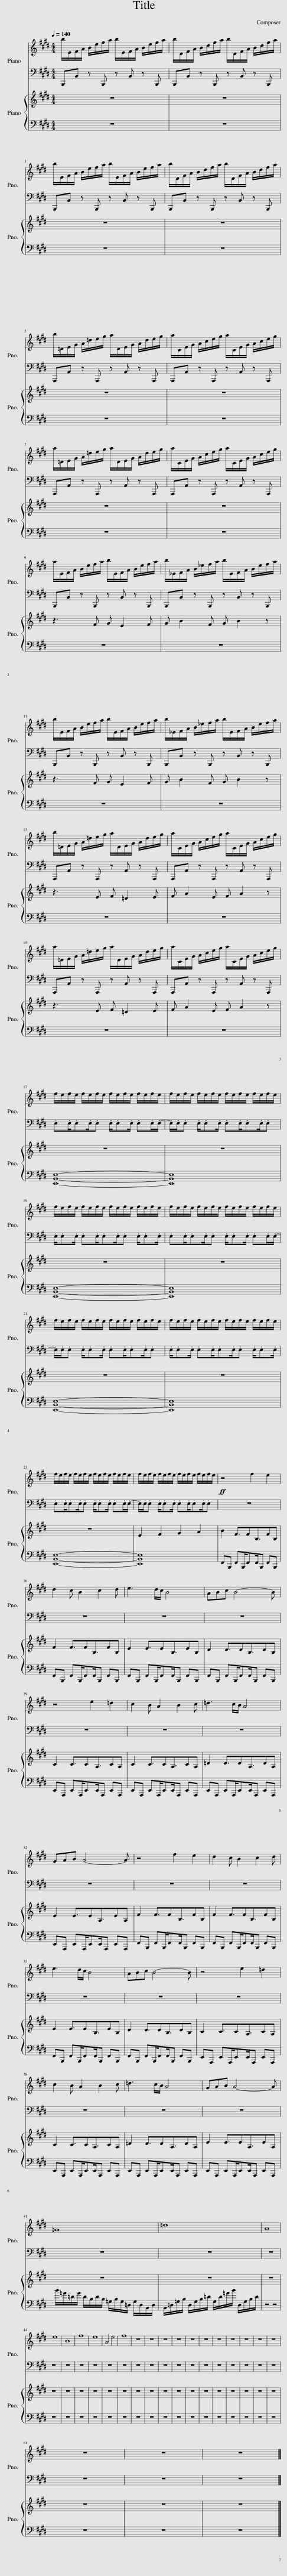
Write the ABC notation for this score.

X:1
%%score { 1 | 2 } { 3 | 4 }
L:1/8
Q:1/4=140
M:4/4
I:linebreak $
K:E
V:1 treble
V:2 bass
V:3 treble
V:4 bass
V:1
 b/E/F/A/ B/e/f/a/ b/E/F/A/ B/e/f/a/ | b/D/F/A/ B/d/f/a/ b/D/F/A/ B/d/f/a/ |$ b/E/F/A/ B/e/f/a/ b/E/F/A/ B/e/f/a/ | b/D/F/A/ B/d/f/a/ b/D/F/A/ B/d/f/a/ |$ b/=D/E/G/ A/=d/e/g/ a/D/E/G/ A/d/e/g/ | %5
 a/C/E/G/ A/c/e/g/ a/C/E/G/ A/c/e/g/ |$ a/=D/E/G/ A/=d/e/g/ a/D/E/G/ A/d/e/g/ | a/C/E/G/ A/c/e/g/ a/C/E/G/ A/c/e/g/ |$ a/E/F/A/ B/e/f/a/ b/E/F/A/ B/e/f/a/ | b/_E/F/A/ B/_e/f/a/ b/E/F/A/ B/e/f/a/ |$ %10
 b/E/F/A/ B/e/f/a/ b/E/F/A/ B/e/f/a/ | b/_E/F/A/ B/_e/f/a/ b/E/F/A/ B/e/f/a/ |$ b/=D/E/G/ A/=d/e/g/ a/D/E/G/ A/d/e/g/ | a/C/E/G/ A/c/e/g/ a/C/E/G/ A/c/e/g/ |$ a/=D/E/G/ A/=d/e/g/ a/D/E/G/ A/d/e/g/ | %15
 a/C/E/G/ A/c/e/g/ a/C/E/G/ A/c/e/g/ |$ f/e/f/e/ f/e/f/e/ f/e/f/e/ f/e/f/e/ | f/e/f/e/ f/e/f/e/ f/e/f/e/ f/e/f/e/ |$ f/e/f/e/ f/e/f/e/ f/e/f/e/ f/e/f/e/ | f/e/f/e/ f/e/f/e/ f/e/f/e/ f/e/f/e/ |$ %20
 f/e/f/e/ f/e/f/e/ f/e/f/e/ f/e/f/e/ | f/e/f/e/ f/e/f/e/ f/e/f/e/ f/e/f/e/ |$ f/e/f/e/ f/e/f/e/ f/e/f/e/ f/e/f/e/ | f/e/f/e/ f/e/f/e/ f/e/f/e/ f/e/f/e/ |!ff! z4 f2 e2 |$ %25
 d2 c B2 c2 d | e3 d/c/ B4 | ABc B4- B |$ z4 e2 =d2 | c2 B A2 B2 c | %30
 =d3 c/B/ A4 |$ GAB A4- A | z4 f2 e2 | d2 c B2 c2 d |$ e3 d/c/ B4 | %35
 ABc B4- B | z4 e2 =d2 |$ c2 B A2 B2 c | =d3 c/B/ A4 | GAB A4- A |$ %40
 =G8 | =d8 | A8 |$ e8 | B8 | %45
 f8 | e8 | A4 e4 | f8 | z8 | %50
 z8 | z8 | z8 | z8 | z8 | %55
 z8 | z8 | z8 | z8 | z8 |$ %60
 z8 | z8 | z8 |] %63
V:2
 B,,,B,, z B,,, z B,, z B,,, | B,,,B,, z B,,, z B,, z B,,, |$ B,,,B,, z B,,, z B,, z B,,, | B,,,B,, z B,,, z B,, z B,,, |$ A,,,A,, z A,,, z A,, z A,,, | %5
 A,,,A,, z A,,, z A,, z A,,, |$ A,,,A,, z A,,, z A,, z A,,, | A,,,A,, z A,,, z A,, z A,,, |$ B,,,B,, z B,,, z B,, z B,,, | B,,,B,, z B,,, z B,, z B,,, |$ %10
 B,,,B,, z B,,, z B,, z B,,, | B,,,B,, z B,,, z B,, z B,,, |$ A,,,A,, z A,,, z A,, z A,,, | A,,,A,, z A,,, z A,, z A,,, |$ A,,,A,, z A,,, z A,, z A,,, | %15
 A,,,A,, z A,,, z A,, z A,,, |$ .E,.E,/.E,.E,/.E, .E,/.E,.E,/ .E,.E,/.E,/- | .E,/.E,/.E, .E,/.E,.E,/ .E,.E,/.E,.E,/.E, |$ .E,/.E,.E,/ .E,.E,/.E,.E,/.E, .E,/.E,.E,/ | .E,.E,/.E,.E,/.E, .E,/.E,.E,/ .E,.E,/.E,/- |$ %20
 .E,/.E,/.E, .E,/.E,.E,/ .E,.E,/.E,.E,/.E, | .E,/.E,.E,/ .E,.E,/.E,.E,/.E, .E,/.E,.E,/ |$ .E,.E,/.E,.E,/.E, .E,/.E,.E,/ .E,.E,/.E,/- | .E,/.E,/.E, .E,/.E,.E,/ .E,.E,/.E,.E,/.E, | z8 |$ %25
 z8 | z8 | z8 |$ z8 | z8 | %30
 z8 |$ z8 | z8 | z8 |$ z8 | %35
 z8 | z8 |$ z8 | z8 | z8 |$ %40
 z8 | z8 | z8 |$ z8 | z8 | %45
 z8 | z8 | z8 | z8 | z8 | %50
 z8 | z8 | z8 | z8 | z8 | %55
 z8 | z8 | z8 | z8 | z8 |$ %60
 z8 | z8 | z8 |] %63
V:3
 z8 | z8 |$ z8 | z8 |$ z8 | %5
 z8 |$ z8 | z8 |$ z3 F G E2 F | G B2 F G B2 z |$ %10
 z3 F G E2 F | G B2 F G B2 z |$ z3 E F =D2 E | F A2 E F A2 z |$ z3 E F =D2 E | %15
 F A2 E F A2 z |$ z8 | z8 |$ z8 | z8 |$ %20
 z8 | z8 |$ z8 | E2 F2 G2 A2 | B2 F3/2FB,3/2FB, |$ %25
 F2 F3/2FB,3/2FB, | E2 E3/2EB,3/2EB, | D2 D3/2DB,3/2DB, |$ C2 C3/2CA,3/2CA, | C2 C3/2CA,3/2CA, | %30
 =D2 D3/2DA,3/2DA, |$ E2 E3/2EA,3/2EA, | F2 F3/2FB,3/2FB, | F2 F3/2FB,3/2FB, |$ E2 E3/2EB,3/2EB, | %35
 D2 D3/2DB,3/2DB, | C2 C3/2CA,3/2CA, |$ C2 C3/2CA,3/2CA, | =D2 D3/2DA,3/2DA, | E2 E3/2EA,3/2EA, |$ %40
 z8 | z8 | z8 |$ z8 | z8 | %45
 z8 | z8 | z8 | z8 | z8 | %50
 z8 | z8 | z8 | z8 | z8 | %55
 z8 | z8 | z8 | z8 | z8 |$ %60
 z8 | z8 | z8 |] %63
V:4
 z8 | z8 |$ z8 | z8 |$ z8 | %5
 z8 |$ z8 | z8 |$ z8 | z8 |$ %10
 z8 | z8 |$ z8 | z8 |$ z8 | %15
 z8 |$ [E,,B,,E,]8- | [E,,B,,E,]8 |$ [E,,B,,E,]8- | [E,,B,,E,]8 |$ %20
 [E,,B,,E,]8- | [E,,B,,E,]8 |$ [E,,B,,E,]8- | [E,,B,,E,]8 | F,,B,,, F,,B,,,/F,,F,,/B,,, F,,B,,, |$ %25
 F,,B,,, F,,B,,,/F,,F,,/B,,, F,,B,,, | F,,B,,, F,,B,,,/F,,F,,/B,,, F,,B,,, | F,,B,,, F,,B,,,/F,,F,,/B,,, F,,B,,, |$ E,,A,,, E,,A,,,/E,,E,,/A,,, E,,A,,, | E,,A,,, E,,A,,,/E,,E,,/A,,, E,,A,,, | %30
 E,,A,,, E,,A,,,/E,,E,,/A,,, E,,A,,, |$ E,,A,,, E,,A,,,/E,,E,,/A,,, E,,A,,, | F,,B,,, F,,B,,,/F,,F,,/B,,, F,,B,,, | F,,B,,, F,,B,,,/F,,F,,/B,,, F,,B,,, |$ F,,B,,, F,,B,,,/F,,F,,/B,,, F,,B,,, | %35
 F,,B,,, F,,B,,,/F,,F,,/B,,, F,,B,,, | E,,A,,, E,,A,,,/E,,E,,/A,,, E,,A,,, |$ E,,A,,, E,,A,,,/E,,E,,/A,,, E,,A,,, | E,,A,,, E,,A,,,/E,,E,,/A,,, E,,A,,, | E,,A,,, E,,A,,,/E,,E,,/A,,, E,,A,,, |$ %40
 B/=G/=D/G/ D/B,/D/B,/ =G,/B,/G,/=D,/ G,/D,/B,,/D,/ | B,,/=D,/=G,/B,/ D,/G,/B,/=D/ G,/D/=G/B/ D,/G,/B,/D/ | z4 z4 |$ z8 | z8 | %45
 z8 | z8 | z8 | z8 | z8 | %50
 z8 | z8 | z8 | z8 | z8 | %55
 z8 | z8 | z8 | z8 | z8 |$ %60
 z8 | z8 | z8 |] %63
